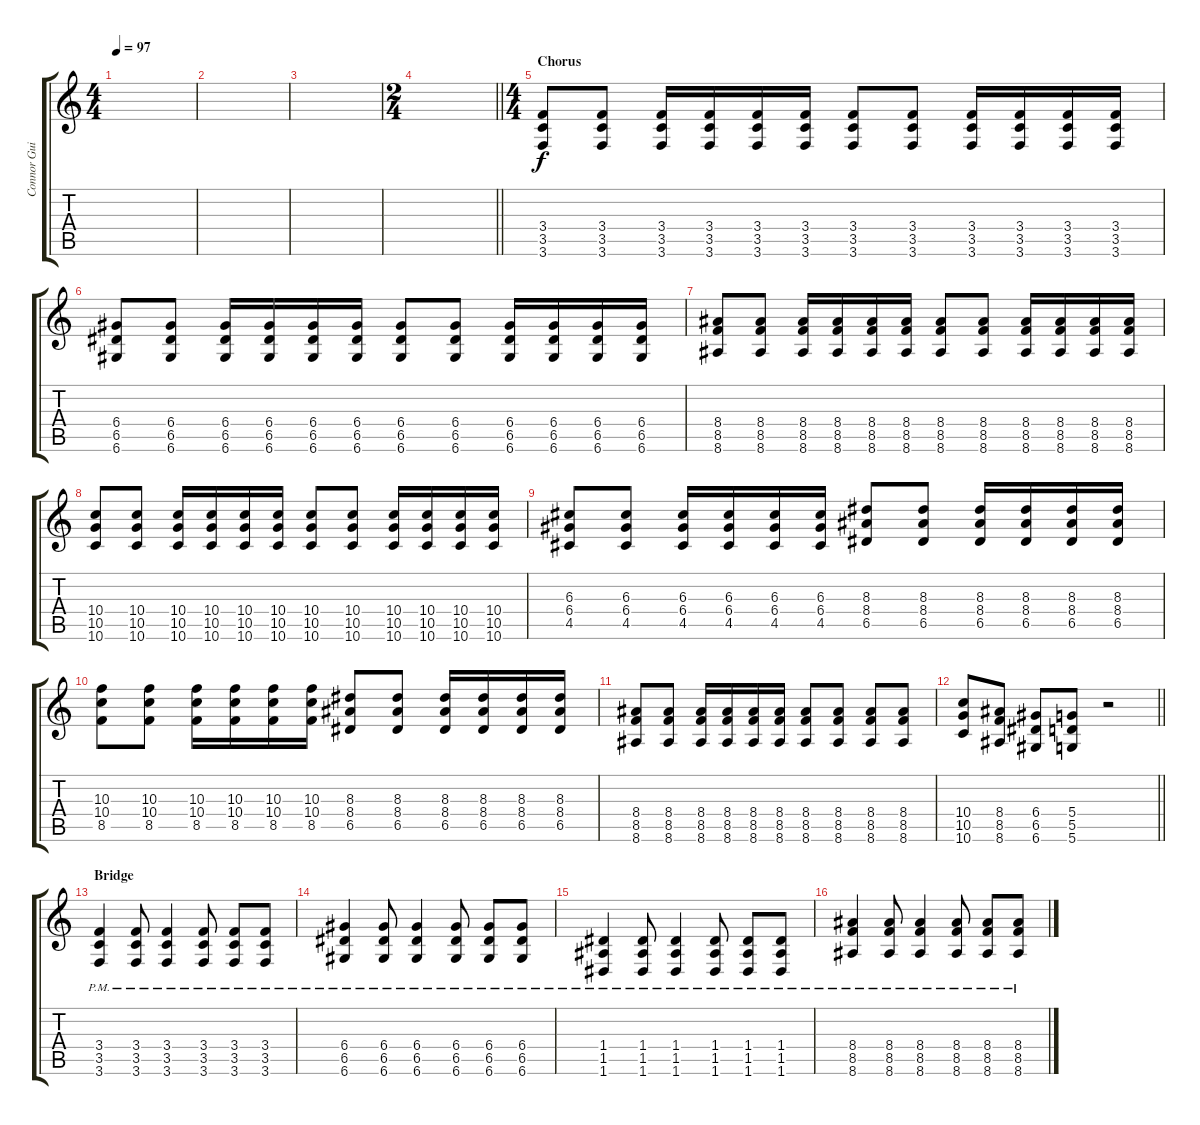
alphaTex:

\track ("Connor Guitar" "Connor Gui") {instrument distortionguitar}
\staff {score tabs}
\tuning (E4 B3 G3 D3 A2 D2) {hide}
\ts (4 4)
\tempo 97
\clef g2
\ks c
|
|
|
\ts (2 4)
\barLineRight lightlight
|
\ts (4 4)
\section ("" "Chorus")
(3.4 3.5 3.6).8 (3.4 3.5 3.6).8 (3.4 3.5 3.6).16 (3.4 3.5 3.6).16 (3.4 3.5 3.6).16 (3.4 3.5 3.6).16 (3.4 3.5 3.6).8 (3.4 3.5 3.6).8 (3.4 3.5 3.6).16 (3.4 3.5 3.6).16 (3.4 3.5 3.6).16 (3.4 3.5 3.6).16 |
(6.4 6.5 6.6).8 (6.4 6.5 6.6).8 (6.4 6.5 6.6).16 (6.4 6.5 6.6).16 (6.4 6.5 6.6).16 (6.4 6.5 6.6).16 (6.4 6.5 6.6).8 (6.4 6.5 6.6).8 (6.4 6.5 6.6).16 (6.4 6.5 6.6).16 (6.4 6.5 6.6).16 (6.4 6.5 6.6).16 |
(8.4 8.5 8.6).8 (8.4 8.5 8.6).8 (8.4 8.5 8.6).16 (8.4 8.5 8.6).16 (8.4 8.5 8.6).16 (8.4 8.5 8.6).16 (8.4 8.5 8.6).8 (8.4 8.5 8.6).8 (8.4 8.5 8.6).16 (8.4 8.5 8.6).16 (8.4 8.5 8.6).16 (8.4 8.5 8.6).16 |
(10.4 10.5 10.6).8 (10.4 10.5 10.6).8 (10.4 10.5 10.6).16 (10.4 10.5 10.6).16 (10.4 10.5 10.6).16 (10.4 10.5 10.6).16 (10.4 10.5 10.6).8 (10.4 10.5 10.6).8 (10.4 10.5 10.6).16 (10.4 10.5 10.6).16 (10.4 10.5 10.6).16 (10.4 10.5 10.6).16 |
(6.3 6.4 4.5).8 (6.3 6.4 4.5).8 (6.3 6.4 4.5).16 (6.3 6.4 4.5).16 (6.3 6.4 4.5).16 (6.3 6.4 4.5).16 (8.3 8.4 6.5).8 (8.3 8.4 6.5).8 (8.3 8.4 6.5).16 (8.3 8.4 6.5).16 (8.3 8.4 6.5).16 (8.3 8.4 6.5).16 |
(10.3 10.4 8.5).8 (10.3 10.4 8.5).8 (10.3 10.4 8.5).16 (10.3 10.4 8.5).16 (10.3 10.4 8.5).16 (10.3 10.4 8.5).16 (8.3 8.4 6.5).8 (8.3 8.4 6.5).8 (8.3 8.4 6.5).16 (8.3 8.4 6.5).16 (8.3 8.4 6.5).16 (8.3 8.4 6.5).16 |
(8.4 8.5 8.6).8 (8.4 8.5 8.6).8 (8.4 8.5 8.6).16 (8.4 8.5 8.6).16 (8.4 8.5 8.6).16 (8.4 8.5 8.6).16 (8.4 8.5 8.6).8 (8.4 8.5 8.6).8 (8.4 8.5 8.6).8 (8.4 8.5 8.6).8 |
\barLineRight lightlight
(10.4 10.5 10.6).8 (8.4 8.5 8.6).8 (6.4 6.5 6.6).8 (5.4 5.5 5.6).8 r.2 |
\section ("" "Bridge")
(3.4{pm} 3.5{pm} 3.6{pm}).4 (3.4{pm} 3.5{pm} 3.6{pm}).8 (3.4{pm} 3.5{pm} 3.6{pm}).4 (3.4{pm} 3.5{pm} 3.6{pm}).8 (3.4{pm} 3.5{pm} 3.6{pm}).8 (3.4{pm} 3.5{pm} 3.6{pm}).8 |
(6.4{pm} 6.5{pm} 6.6{pm}).4 (6.4{pm} 6.5{pm} 6.6{pm}).8 (6.4{pm} 6.5{pm} 6.6{pm}).4 (6.4{pm} 6.5{pm} 6.6{pm}).8 (6.4{pm} 6.5{pm} 6.6{pm}).8 (6.4{pm} 6.5{pm} 6.6{pm}).8 |
(1.4{pm} 1.5{pm} 1.6{pm}).4 (1.4{pm} 1.5{pm} 1.6{pm}).8 (1.4{pm} 1.5{pm} 1.6{pm}).4 (1.4{pm} 1.5{pm} 1.6{pm}).8 (1.4{pm} 1.5{pm} 1.6{pm}).8 (1.4{pm} 1.5{pm} 1.6{pm}).8 |
(8.4{pm} 8.5{pm} 8.6{pm}).4 (8.4{pm} 8.5{pm} 8.6{pm}).8 (8.4{pm} 8.5{pm} 8.6{pm}).4 (8.4{pm} 8.5{pm} 8.6{pm}).8 (8.4{pm} 8.5{pm} 8.6{pm}).8 (8.4{pm} 8.5{pm} 8.6{pm}).8
